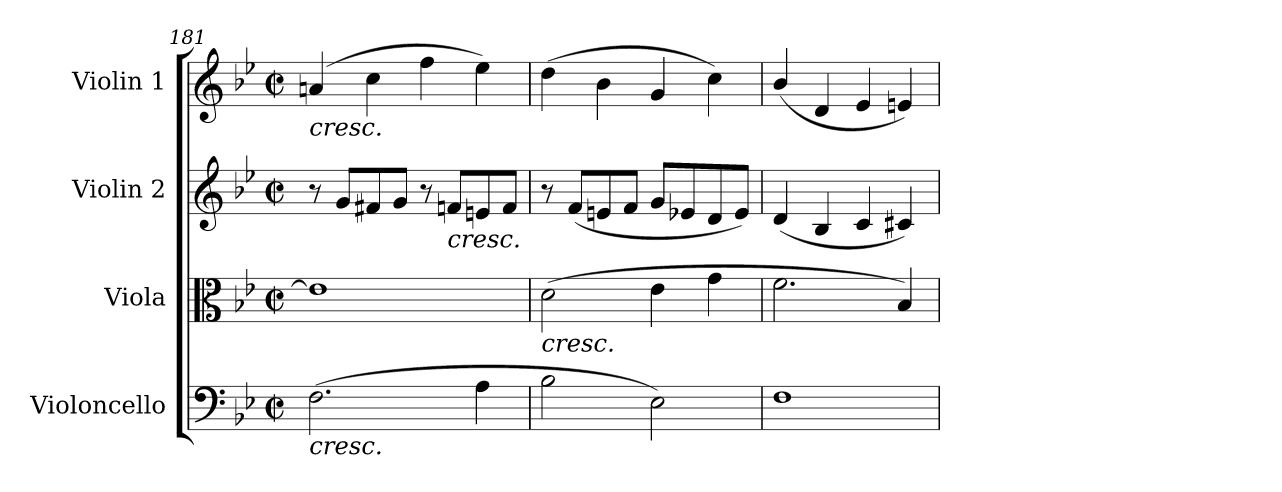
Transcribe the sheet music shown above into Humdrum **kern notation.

**kern	**kern	**kern	**kern
*part4	*part3	*part2	*part1
*staff4	*staff3	*staff2	*staff1
*I"Violoncello	*I"Viola	*I"Violin 2	*I"Violin 1
*I'Vc	*I'Vla	*I'Vln	*I'Vln
*clefF4	*clefC3	*clefG2	*clefG2
*k[b-e-]	*k[b-e-]	*k[b-e-]	*k[b-e-]
*M2/2	*M2/2	*M2/2	*M2/2
*met(c|)	*met(c|)	*met(c|)	*met(c|)
=181	=181	=181	=181
!	!	!	!LO:TX:b:i:t=cresc.
!LO:TX:b:i:t=cresc.	!	!	!
(>2.F\	1e-]	8r	(4an/
.	.	8g/L	.
.	.	8f#X/	4cc\
.	.	8g/J	.
.	.	8r	4ff\
!	!	!LO:TX:b:i:t=cresc.	!
.	.	8fn/L	.
4A\	.	8en/	4ee-\)
.	.	8f/J	.
!!LO:LB:g=z
=182	=182	=182	=182
!	!LO:TX:b:i:t=cresc.	!	!
2B-\	(2d\	8r	(4dd\
.	.	(<8f/L	.
.	.	8en/	4b-\
.	.	8f/J	.
2E-\)	4e-\	8g/L	4g/
.	.	8e-X/	.
.	4g\	8d/	4cc\)
.	.	8e-/J)	.
=183	=183	=183	=183
1F	2.f\	(<4d/	(<4b-/
.	.	4B-/	4d/
.	.	4c/	4e-/
.	4B-/)	4c#X/)	4en/)
=	=	=	=
*-	*-	*-	*-
